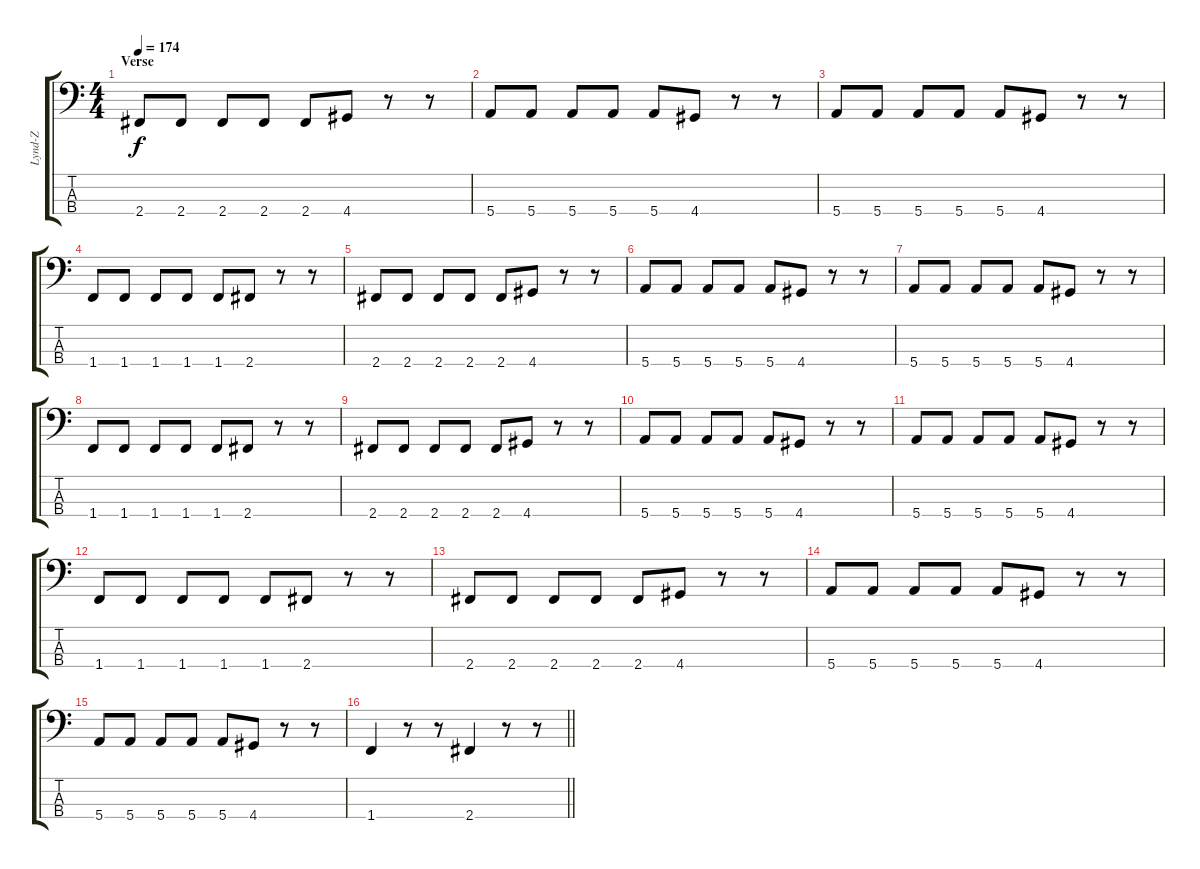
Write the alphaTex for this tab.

\track ("Lynd-Z" "Lynd-Z") {instrument electricbassfinger}
\staff {score tabs}
\tuning (G2 D2 A1 E1) {hide}
\ts (4 4)
\section ("" "Verse")
\tempo 174
\clef f4
\ks c
2.4.8{dy f} 2.4.8 2.4.8 2.4.8 2.4.8 4.4.8 r.8 r.8 |
5.4.8 5.4.8 5.4.8 5.4.8 5.4.8 4.4.8 r.8 r.8 |
5.4.8 5.4.8 5.4.8 5.4.8 5.4.8 4.4.8 r.8 r.8 |
1.4.8 1.4.8 1.4.8 1.4.8 1.4.8 2.4.8 r.8 r.8 |
2.4.8 2.4.8 2.4.8 2.4.8 2.4.8 4.4.8 r.8 r.8 |
5.4.8 5.4.8 5.4.8 5.4.8 5.4.8 4.4.8 r.8 r.8 |
5.4.8 5.4.8 5.4.8 5.4.8 5.4.8 4.4.8 r.8 r.8 |
1.4.8 1.4.8 1.4.8 1.4.8 1.4.8 2.4.8 r.8 r.8 |
2.4.8 2.4.8 2.4.8 2.4.8 2.4.8 4.4.8 r.8 r.8 |
5.4.8 5.4.8 5.4.8 5.4.8 5.4.8 4.4.8 r.8 r.8 |
5.4.8 5.4.8 5.4.8 5.4.8 5.4.8 4.4.8 r.8 r.8 |
1.4.8 1.4.8 1.4.8 1.4.8 1.4.8 2.4.8 r.8 r.8 |
2.4.8 2.4.8 2.4.8 2.4.8 2.4.8 4.4.8 r.8 r.8 |
5.4.8 5.4.8 5.4.8 5.4.8 5.4.8 4.4.8 r.8 r.8 |
5.4.8 5.4.8 5.4.8 5.4.8 5.4.8 4.4.8 r.8 r.8 |
\barLineRight lightlight
1.4.4 r.8 r.8 2.4.4 r.8 r.8
